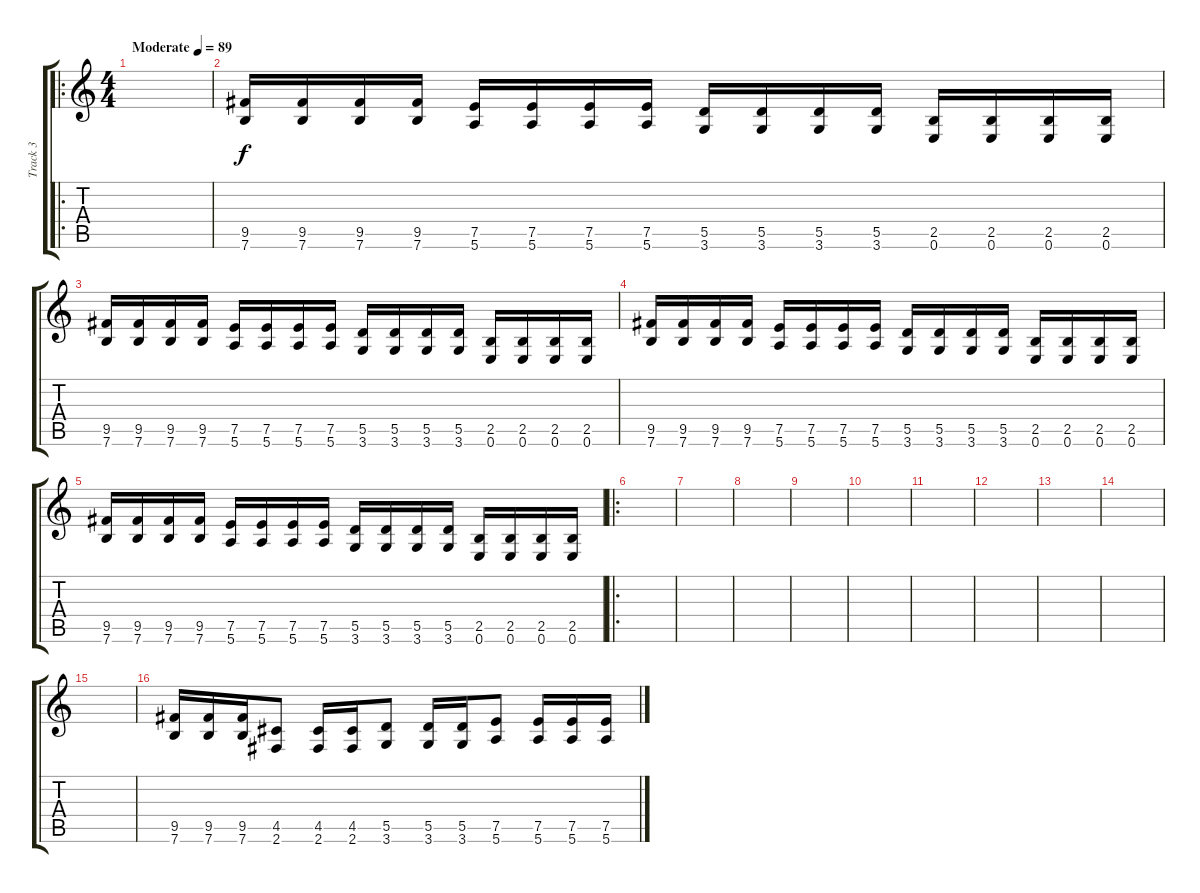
\track ("Track 3" "Track 3") {instrument distortionguitar}
\staff {score tabs}
\tuning (E4 B3 G3 D3 A2 E2) {hide}
\ro
\ts (4 4)
\tempo (89 "Moderate")
\clef g2
\ks c
|
(9.5 7.6).16 (9.5 7.6).16 (9.5 7.6).16 (9.5 7.6).16 (7.5 5.6).16 (7.5 5.6).16 (7.5 5.6).16 (7.5 5.6).16 (5.5 3.6).16 (5.5 3.6).16 (5.5 3.6).16 (5.5 3.6).16 (2.5 0.6).16 (2.5 0.6).16 (2.5 0.6).16 (2.5 0.6).16 |
(9.5 7.6).16 (9.5 7.6).16 (9.5 7.6).16 (9.5 7.6).16 (7.5 5.6).16 (7.5 5.6).16 (7.5 5.6).16 (7.5 5.6).16 (5.5 3.6).16 (5.5 3.6).16 (5.5 3.6).16 (5.5 3.6).16 (2.5 0.6).16 (2.5 0.6).16 (2.5 0.6).16 (2.5 0.6).16 |
(9.5 7.6).16 (9.5 7.6).16 (9.5 7.6).16 (9.5 7.6).16 (7.5 5.6).16 (7.5 5.6).16 (7.5 5.6).16 (7.5 5.6).16 (5.5 3.6).16 (5.5 3.6).16 (5.5 3.6).16 (5.5 3.6).16 (2.5 0.6).16 (2.5 0.6).16 (2.5 0.6).16 (2.5 0.6).16 |
(9.5 7.6).16 (9.5 7.6).16 (9.5 7.6).16 (9.5 7.6).16 (7.5 5.6).16 (7.5 5.6).16 (7.5 5.6).16 (7.5 5.6).16 (5.5 3.6).16 (5.5 3.6).16 (5.5 3.6).16 (5.5 3.6).16 (2.5 0.6).16 (2.5 0.6).16 (2.5 0.6).16 (2.5 0.6).16 |
\ro
|
|
|
|
|
|
|
|
|
|
(9.5 7.6).16 (9.5 7.6).16 (9.5 7.6).16 (4.5 2.6).8 (4.5 2.6).16 (4.5 2.6).16 (5.5 3.6).8 (5.5 3.6).16 (5.5 3.6).16 (7.5 5.6).8 (7.5 5.6).16 (7.5 5.6).16 (7.5 5.6).16
